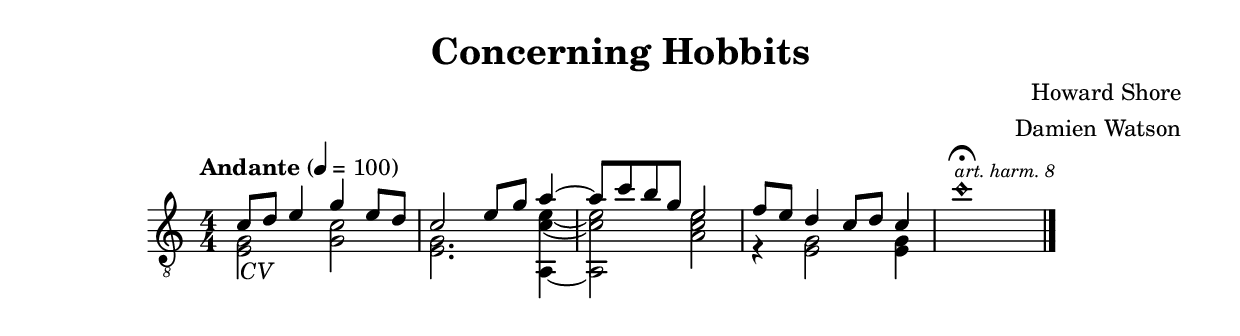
\version "2.24.4"

\header {
  title = "Concerning Hobbits"
  composer = "Howard Shore"
  arranger = "Damien Watson"
}

\score{
  \relative{
    \clef "treble_8"
    \numericTimeSignature
    \time 4/4
    \tempo "Andante" 4 = 100
    << {
      \textSpannerDown
      \override TextSpanner.bound-details.left.text = "CV "
      c'8\startTextSpan d\stopTextSpan e4 g e8 d | c2
      e8 g a4~| a8
      c8 b g e2 |
      f8 e d4
      c8 d c4 } \\
    {
      <e, g>2 <g c> <e g>2. <a, c' e>4~ <a c' e>2 <a' c e> r4 <g e>2 <g e>4
    } >>
    \override NoteHead.style = #'harmonic-mixed
    c'1\fermata^\markup { \italic \fontsize #-2 "art. harm. 8" }
    \bar "|." 
  }
  \midi{}
  \layout{}
}
